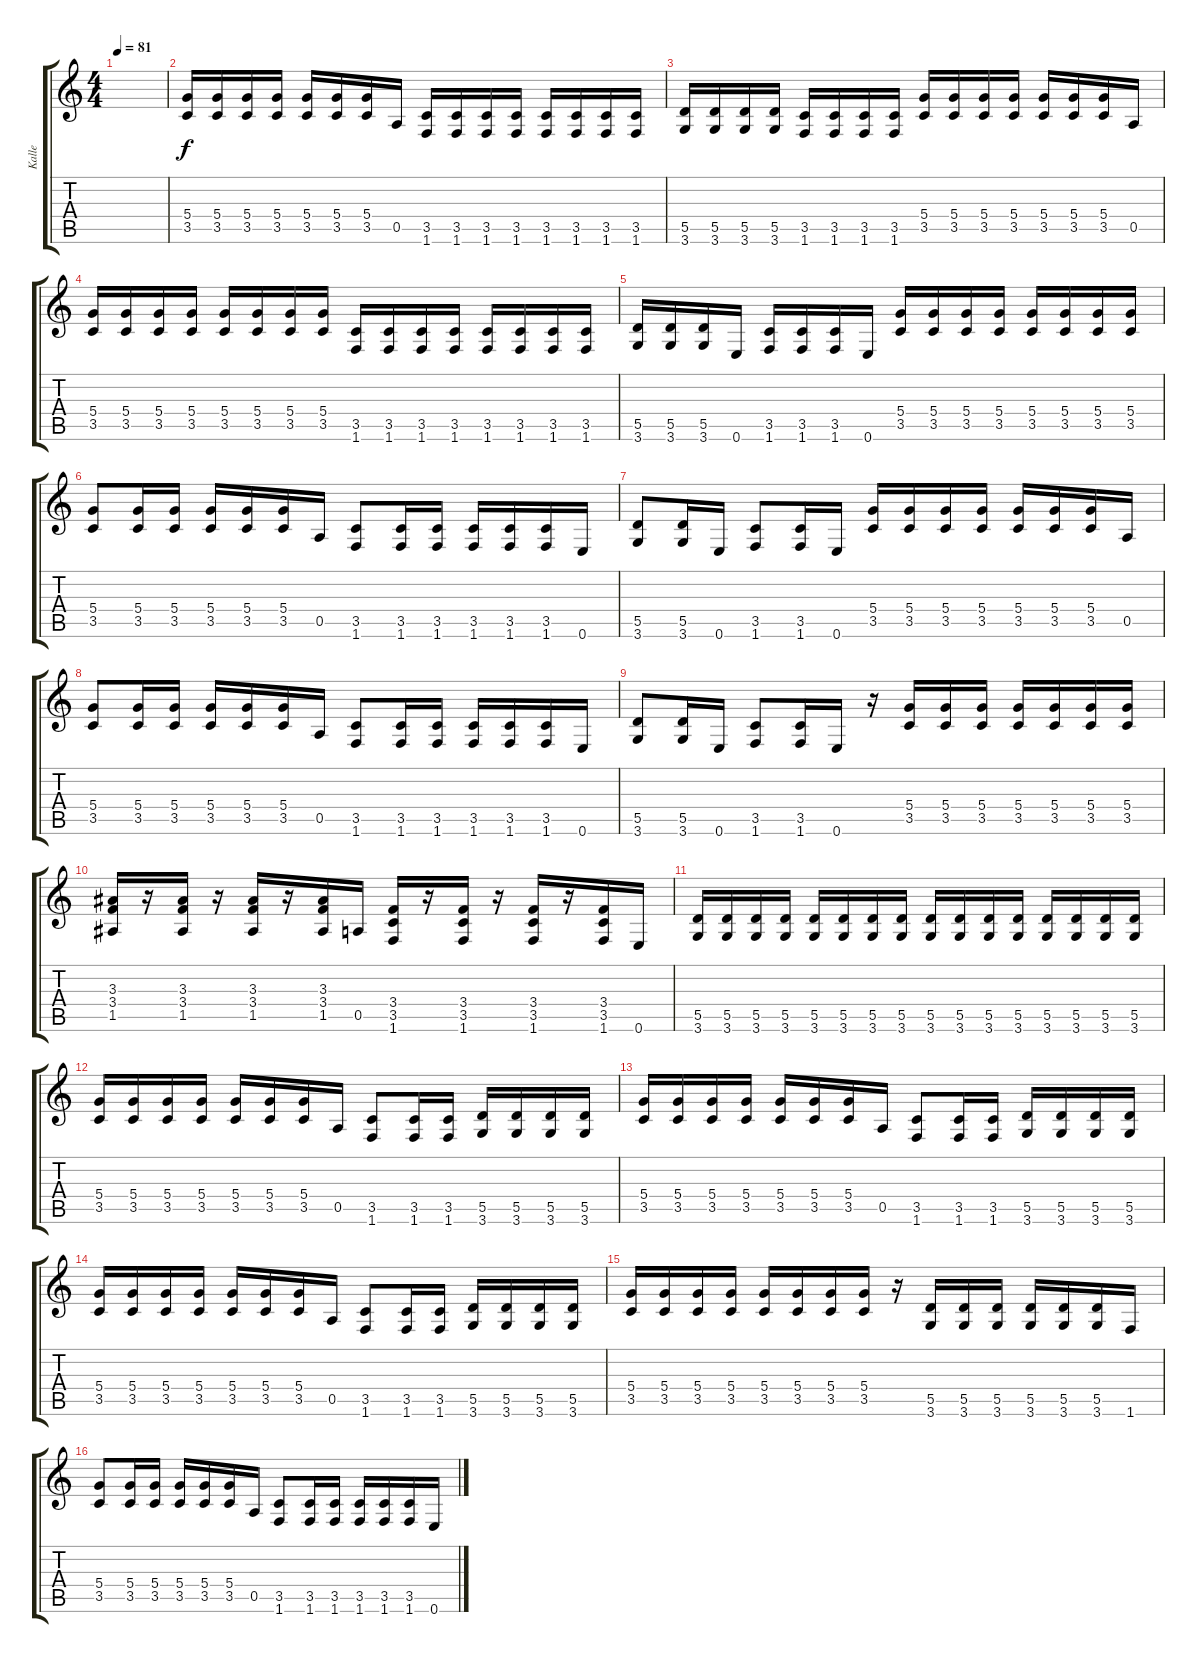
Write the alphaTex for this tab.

\track ("Kalle" "Kalle") {instrument distortionguitar}
\staff {score tabs}
\tuning (E4 B3 G3 D3 A2 E2) {hide}
\ts (4 4)
\tempo 81
\clef g2
\ks c
|
(5.4 3.5).16 (5.4 3.5).16 (5.4 3.5).16 (5.4 3.5).16 (5.4 3.5).16 (5.4 3.5).16 (5.4 3.5).16 0.5.16 (3.5 1.6).16 (3.5 1.6).16 (3.5 1.6).16 (3.5 1.6).16 (3.5 1.6).16 (3.5 1.6).16 (3.5 1.6).16 (3.5 1.6).16 |
(5.5 3.6).16 (5.5 3.6).16 (5.5 3.6).16 (5.5 3.6).16 (3.5 1.6).16 (3.5 1.6).16 (3.5 1.6).16 (3.5 1.6).16 (5.4 3.5).16 (5.4 3.5).16 (5.4 3.5).16 (5.4 3.5).16 (5.4 3.5).16 (5.4 3.5).16 (5.4 3.5).16 0.5.16 |
(5.4 3.5).16 (5.4 3.5).16 (5.4 3.5).16 (5.4 3.5).16 (5.4 3.5).16 (5.4 3.5).16 (5.4 3.5).16 (5.4 3.5).16 (3.5 1.6).16 (3.5 1.6).16 (3.5 1.6).16 (3.5 1.6).16 (3.5 1.6).16 (3.5 1.6).16 (3.5 1.6).16 (3.5 1.6).16 |
(5.5 3.6).16 (5.5 3.6).16 (5.5 3.6).16 0.6.16 (3.5 1.6).16 (3.5 1.6).16 (3.5 1.6).16 0.6.16 (5.4 3.5).16 (5.4 3.5).16 (5.4 3.5).16 (5.4 3.5).16 (5.4 3.5).16 (5.4 3.5).16 (5.4 3.5).16 (5.4 3.5).16 |
(5.4 3.5).8 (5.4 3.5).16 (5.4 3.5).16 (5.4 3.5).16 (5.4 3.5).16 (5.4 3.5).16 0.5.16 (3.5 1.6).8 (3.5 1.6).16 (3.5 1.6).16 (3.5 1.6).16 (3.5 1.6).16 (3.5 1.6).16 0.6.16 |
(5.5 3.6).8 (5.5 3.6).16 0.6.16 (3.5 1.6).8 (3.5 1.6).16 0.6.16 (5.4 3.5).16 (5.4 3.5).16 (5.4 3.5).16 (5.4 3.5).16 (5.4 3.5).16 (5.4 3.5).16 (5.4 3.5).16 0.5.16 |
(5.4 3.5).8 (5.4 3.5).16 (5.4 3.5).16 (5.4 3.5).16 (5.4 3.5).16 (5.4 3.5).16 0.5.16 (3.5 1.6).8 (3.5 1.6).16 (3.5 1.6).16 (3.5 1.6).16 (3.5 1.6).16 (3.5 1.6).16 0.6.16 |
(5.5 3.6).8 (5.5 3.6).16 0.6.16 (3.5 1.6).8 (3.5 1.6).16 0.6.16 r.16 (5.4 3.5).16 (5.4 3.5).16 (5.4 3.5).16 (5.4 3.5).16 (5.4 3.5).16 (5.4 3.5).16 (5.4 3.5).16 |
(3.3 3.4 1.5).16 r.16 (3.3 3.4 1.5).16 r.16 (3.3 3.4 1.5).16 r.16 (3.3 3.4 1.5).16 0.5.16 (3.4 3.5 1.6).16 r.16 (3.4 3.5 1.6).16 r.16 (3.4 3.5 1.6).16 r.16 (3.4 3.5 1.6).16 0.6.16 |
(5.5 3.6).16 (5.5 3.6).16 (5.5 3.6).16 (5.5 3.6).16 (5.5 3.6).16 (5.5 3.6).16 (5.5 3.6).16 (5.5 3.6).16 (5.5 3.6).16 (5.5 3.6).16 (5.5 3.6).16 (5.5 3.6).16 (5.5 3.6).16 (5.5 3.6).16 (5.5 3.6).16 (5.5 3.6).16 |
(5.4 3.5).16 (5.4 3.5).16 (5.4 3.5).16 (5.4 3.5).16 (5.4 3.5).16 (5.4 3.5).16 (5.4 3.5).16 0.5.16 (3.5 1.6).8 (3.5 1.6).16 (3.5 1.6).16 (5.5 3.6).16 (5.5 3.6).16 (5.5 3.6).16 (5.5 3.6).16 |
(5.4 3.5).16 (5.4 3.5).16 (5.4 3.5).16 (5.4 3.5).16 (5.4 3.5).16 (5.4 3.5).16 (5.4 3.5).16 0.5.16 (3.5 1.6).8 (3.5 1.6).16 (3.5 1.6).16 (5.5 3.6).16 (5.5 3.6).16 (5.5 3.6).16 (5.5 3.6).16 |
(5.4 3.5).16 (5.4 3.5).16 (5.4 3.5).16 (5.4 3.5).16 (5.4 3.5).16 (5.4 3.5).16 (5.4 3.5).16 0.5.16 (3.5 1.6).8 (3.5 1.6).16 (3.5 1.6).16 (5.5 3.6).16 (5.5 3.6).16 (5.5 3.6).16 (5.5 3.6).16 |
(5.4 3.5).16 (5.4 3.5).16 (5.4 3.5).16 (5.4 3.5).16 (5.4 3.5).16 (5.4 3.5).16 (5.4 3.5).16 (5.4 3.5).16 r.16 (5.5 3.6).16 (5.5 3.6).16 (5.5 3.6).16 (5.5 3.6).16 (5.5 3.6).16 (5.5 3.6).16 1.6.16 |
(5.4 3.5).8 (5.4 3.5).16 (5.4 3.5).16 (5.4 3.5).16 (5.4 3.5).16 (5.4 3.5).16 0.5.16 (3.5 1.6).8 (3.5 1.6).16 (3.5 1.6).16 (3.5 1.6).16 (3.5 1.6).16 (3.5 1.6).16 0.6.16
